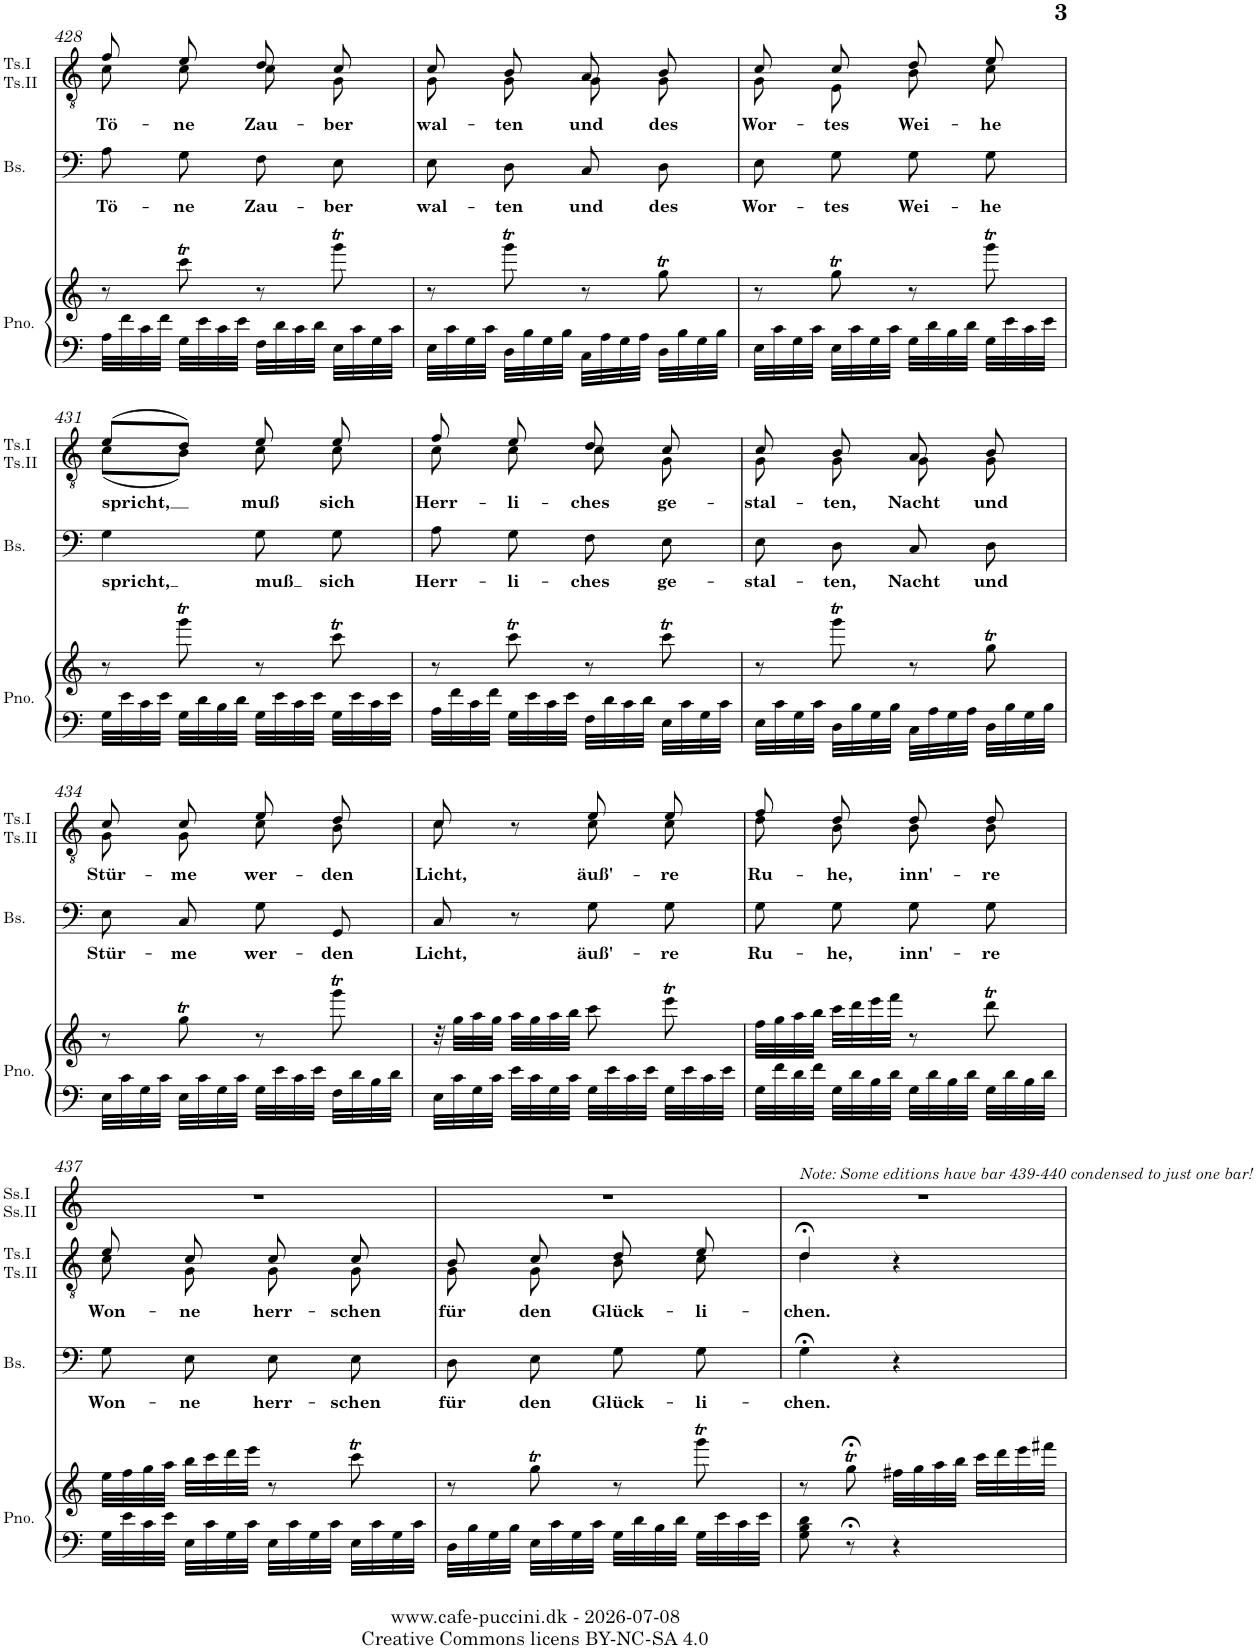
**kern	**kern	**kern	**text	**kern	**text
*part3	*part3	*part2	*part2	*part1	*part1
*staff4	*staff3	*staff2	*staff2	*staff1	*staff1
*I"Piano	*	*I"Bass solo	*	*I"Tenor solo I Tenor solo II	*
*I'Pno.	*	*I'Bs.	*	*I'Ts.I Ts.II	*
!!LO:PB:g=z
*clefF4	*clefG2	*clefF4	*	*clefGv2	*
*k[]	*k[]	*k[]	*	*k[]	*
*M2/4	*M2/4	*M2/4	*	*M2/4	*
=428	=428	=428	=428	=428	=428
!	!	!	!LO:LY:b	!	!LO:LY:b
*	*	*	*	*^	*
32A\LLL	8r	8A\L	Tö-	8f/	8c\	Tö-
32f\	.	.	.	.	.	.
32c\	.	.	.	.	.	.
32f\JJJ	.	.	.	.	.	.
!	!	!	!LO:LY:b	!	!	!LO:LY:b
32G\LLL	8cccT\	8G\J	-ne	8e/	8c\	-ne
32e\	.	.	.	.	.	.
32c\	.	.	.	.	.	.
32e\JJJ	.	.	.	.	.	.
!	!	!	!LO:LY:b	!	!	!LO:LY:b
32F\LLL	8r	8F\L	Zau-	8d/	8c\	Zau-
32d\	.	.	.	.	.	.
32c\	.	.	.	.	.	.
32d\JJJ	.	.	.	.	.	.
!	!	!	!LO:LY:b	!	!	!LO:LY:b
32E\LLL	8gggT\	8E\J	-ber	8c/	8G\	-ber
32c\	.	.	.	.	.	.
32G\	.	.	.	.	.	.
32c\JJJ	.	.	.	.	.	.
=429	=429	=429	=429	=429	=429	=429
!	!	!	!LO:LY:b	!	!	!LO:LY:b
32E\LLL	8r	8E\L	wal-	8c/	8G\	wal-
32c\	.	.	.	.	.	.
32G\	.	.	.	.	.	.
32c\JJJ	.	.	.	.	.	.
!	!	!	!LO:LY:b	!	!	!LO:LY:b
32D\LLL	8gggT\	8D\J	-ten	8B/	8G\	-ten
32B\	.	.	.	.	.	.
32G\	.	.	.	.	.	.
32B\JJJ	.	.	.	.	.	.
!	!	!	!LO:LY:b	!	!	!LO:LY:b
32C\LLL	8r	8C/L	und	8A/	8G\	und
32A\	.	.	.	.	.	.
32G\	.	.	.	.	.	.
32A\JJJ	.	.	.	.	.	.
!	!	!	!LO:LY:b	!	!	!LO:LY:b
32D\LLL	8ggT\	8D/J	des	8B/	8G\	des
32B\	.	.	.	.	.	.
32G\	.	.	.	.	.	.
32B\JJJ	.	.	.	.	.	.
=430	=430	=430	=430	=430	=430	=430
!	!	!	!LO:LY:b	!	!	!LO:LY:b
32E\LLL	8r	8E\L	Wor-	8c/	8G\	Wor-
32c\	.	.	.	.	.	.
32G\	.	.	.	.	.	.
32c\JJJ	.	.	.	.	.	.
!	!	!	!LO:LY:b	!	!	!LO:LY:b
32E\LLL	8ggT\	8G\J	-tes	8c/	8E\	-tes
32c\	.	.	.	.	.	.
32G\	.	.	.	.	.	.
32c\JJJ	.	.	.	.	.	.
!	!	!	!LO:LY:b	!	!	!LO:LY:b
32G\LLL	8r	8G\L	Wei-	8d/	8B\	Wei-
32d\	.	.	.	.	.	.
32B\	.	.	.	.	.	.
32d\JJJ	.	.	.	.	.	.
!	!	!	!LO:LY:b	!	!	!LO:LY:b
32G\LLL	8gggT\	8G\J	-he	8e/	8c\	-he
32e\	.	.	.	.	.	.
32c\	.	.	.	.	.	.
32e\JJJ	.	.	.	.	.	.
!!LO:LB:g=z	!!
=431	=431	=431	=431	=431	=431	=431
!	!	!	!LO:LY:b	!	!	!LO:LY:b
32G\LLL	8r	4G\	spricht,	(>8e/L	(<8c\L	spricht,
32e\	.	.	.	.	.	.
32c\	.	.	.	.	.	.
32e\JJJ	.	.	.	.	.	.
32G\LLL	8gggT\	.	.	8d/J)	8B\J)	.
32d\	.	.	.	.	.	.
32B\	.	.	.	.	.	.
32d\JJJ	.	.	.	.	.	.
!	!	!	!LO:LY:b	!	!	!LO:LY:b
32G\LLL	8r	8G\L	muß	8e/	8c\	muß
32e\	.	.	.	.	.	.
32c\	.	.	.	.	.	.
32e\JJJ	.	.	.	.	.	.
!	!	!	!LO:LY:b	!	!	!LO:LY:b
32G\LLL	8cccT\	8G\J	sich	8e/	8c\	sich
32e\	.	.	.	.	.	.
32c\	.	.	.	.	.	.
32e\JJJ	.	.	.	.	.	.
=432	=432	=432	=432	=432	=432	=432
!	!	!	!LO:LY:b	!	!	!LO:LY:b
32A\LLL	8r	8A\L	Herr-	8f/	8c\	Herr-
32f\	.	.	.	.	.	.
32c\	.	.	.	.	.	.
32f\JJJ	.	.	.	.	.	.
!	!	!	!LO:LY:b	!	!	!LO:LY:b
32G\LLL	8cccT\	8G\J	-li-	8e/	8c\	-li-
32e\	.	.	.	.	.	.
32c\	.	.	.	.	.	.
32e\JJJ	.	.	.	.	.	.
!	!	!	!LO:LY:b	!	!	!LO:LY:b
32F\LLL	8r	8F\L	-ches	8d/	8c\	-ches
32d\	.	.	.	.	.	.
32c\	.	.	.	.	.	.
32d\JJJ	.	.	.	.	.	.
!	!	!	!LO:LY:b	!	!	!LO:LY:b
32E\LLL	8cccT\	8E\J	ge-	8c/	8G\	ge-
32c\	.	.	.	.	.	.
32G\	.	.	.	.	.	.
32c\JJJ	.	.	.	.	.	.
=433	=433	=433	=433	=433	=433	=433
!	!	!	!LO:LY:b	!	!	!LO:LY:b
32E\LLL	8r	8E\L	-stal-	8c/	8G\	-stal-
32c\	.	.	.	.	.	.
32G\	.	.	.	.	.	.
32c\JJJ	.	.	.	.	.	.
!	!	!	!LO:LY:b	!	!	!LO:LY:b
32D\LLL	8gggT\	8D\J	-ten,	8B/	8G\	-ten,
32B\	.	.	.	.	.	.
32G\	.	.	.	.	.	.
32B\JJJ	.	.	.	.	.	.
!	!	!	!LO:LY:b	!	!	!LO:LY:b
32C\LLL	8r	8C/L	Nacht	8A/	8G\	Nacht
32A\	.	.	.	.	.	.
32G\	.	.	.	.	.	.
32A\JJJ	.	.	.	.	.	.
!	!	!	!LO:LY:b	!	!	!LO:LY:b
32D\LLL	8ggT\	8D/J	und	8B/	8G\	und
32B\	.	.	.	.	.	.
32G\	.	.	.	.	.	.
32B\JJJ	.	.	.	.	.	.
!!LO:LB:g=z	!!
=434	=434	=434	=434	=434	=434	=434
!	!	!	!LO:LY:b	!	!	!LO:LY:b
32E\LLL	8r	8E\L	Stür-	8c/	8G\	Stür-
32c\	.	.	.	.	.	.
32G\	.	.	.	.	.	.
32c\JJJ	.	.	.	.	.	.
!	!	!	!LO:LY:b	!	!	!LO:LY:b
32E\LLL	8ggT\	8C\J	-me	8c/	8G\	-me
32c\	.	.	.	.	.	.
32G\	.	.	.	.	.	.
32c\JJJ	.	.	.	.	.	.
!	!	!	!LO:LY:b	!	!	!LO:LY:b
32G\LLL	8r	8G/L	wer-	8e/	8c\	wer-
32e\	.	.	.	.	.	.
32c\	.	.	.	.	.	.
32e\JJJ	.	.	.	.	.	.
!	!	!	!LO:LY:b	!	!	!LO:LY:b
32F\LLL	8gggT\	8GG/J	-den	8d/	8B\	-den
32d\	.	.	.	.	.	.
32B\	.	.	.	.	.	.
32d\JJJ	.	.	.	.	.	.
=435	=435	=435	=435	=435	=435	=435
!	!	!	!LO:LY:b	!	!	!LO:LY:b
32E\LLL	32r	8C/	Licht,	8c/	8c\	Licht,
32c\	32gg\LLL	.	.	.	.	.
32G\	32aa\	.	.	.	.	.
32c\JJJ	32gg\JJJ	.	.	.	.	.
32e\LLL	32aa\LLL	8r	.	8r	8ryy	.
32c\	32gg\	.	.	.	.	.
32G\	32aa\	.	.	.	.	.
32c\JJJ	32bb\JJJ	.	.	.	.	.
!	!	!	!LO:LY:b	!	!	!LO:LY:b
32G\LLL	8ccc\	8G\L	äuß'-	8e/	8c\	äuß'-
32e\	.	.	.	.	.	.
32c\	.	.	.	.	.	.
32e\JJJ	.	.	.	.	.	.
!	!	!	!LO:LY:b	!	!	!LO:LY:b
32G\LLL	8eeet\	8G\J	-re	8e/	8c\	-re
32e\	.	.	.	.	.	.
32c\	.	.	.	.	.	.
32e\JJJ	.	.	.	.	.	.
=436	=436	=436	=436	=436	=436	=436
!	!	!	!LO:LY:b	!	!	!LO:LY:b
32G\LLL	32ff\LLL	8G\L	Ru-	8f/	8d\	Ru-
32f\	32gg\	.	.	.	.	.
32d\	32aa\	.	.	.	.	.
32f\JJJ	32bb\JJJ	.	.	.	.	.
!	!	!	!LO:LY:b	!	!	!LO:LY:b
32G\LLL	32ccc\LLL	8G\J	-he,	8d/	8B\	-he,
32d\	32ddd\	.	.	.	.	.
32B\	32eee\	.	.	.	.	.
32d\JJJ	32fff\JJJ	.	.	.	.	.
!	!	!	!LO:LY:b	!	!	!LO:LY:b
32G\LLL	8r	8G\L	inn'-	8d/	8B\	inn'-
32d\	.	.	.	.	.	.
32B\	.	.	.	.	.	.
32d\JJJ	.	.	.	.	.	.
!	!	!	!LO:LY:b	!	!	!LO:LY:b
32G\LLL	8dddT\	8G\J	-re	8d/	8B\	-re
32d\	.	.	.	.	.	.
32B\	.	.	.	.	.	.
32d\JJJ	.	.	.	.	.	.
!!LO:LB:g=z	!!
=437	=437	=437	=437	=437	=437	=437
!	!	!	!LO:LY:b	!	!	!LO:LY:b
32G\LLL	32ee\LLL	8G\L	Won-	8e/	8c\	Won-
32e\	32ff\	.	.	.	.	.
32c\	32gg\	.	.	.	.	.
32e\JJJ	32aa\JJJ	.	.	.	.	.
!	!	!	!LO:LY:b	!	!	!LO:LY:b
32E\LLL	32bb\LLL	8E\J	-ne	8c/	8G\	-ne
32c\	32ccc\	.	.	.	.	.
32G\	32ddd\	.	.	.	.	.
32c\JJJ	32eee\JJJ	.	.	.	.	.
!	!	!	!LO:LY:b	!	!	!LO:LY:b
32E\LLL	8r	8E\L	herr-	8c/	8G\	herr-
32c\	.	.	.	.	.	.
32G\	.	.	.	.	.	.
32c\JJJ	.	.	.	.	.	.
!	!	!	!LO:LY:b	!	!	!LO:LY:b
32E\LLL	8cccT\	8E\J	-schen	8c/	8G\	-schen
32c\	.	.	.	.	.	.
32G\	.	.	.	.	.	.
32c\JJJ	.	.	.	.	.	.
=438	=438	=438	=438	=438	=438	=438
!	!	!	!LO:LY:b	!	!	!LO:LY:b
32D\LLL	8r	8D\L	für	8B/	8G\	für
32B\	.	.	.	.	.	.
32G\	.	.	.	.	.	.
32B\JJJ	.	.	.	.	.	.
!	!	!	!LO:LY:b	!	!	!LO:LY:b
32E\LLL	8ggT\	8E\J	den	8c/	8G\	den
32c\	.	.	.	.	.	.
32G\	.	.	.	.	.	.
32c\JJJ	.	.	.	.	.	.
!	!	!	!LO:LY:b	!	!	!LO:LY:b
32G\LLL	8r	8G\L	Glück-	8d/	8B\	Glück-
32d\	.	.	.	.	.	.
32B\	.	.	.	.	.	.
32d\JJJ	.	.	.	.	.	.
!	!	!	!LO:LY:b	!	!	!LO:LY:b
32G\LLL	8gggT\	8G\J	-li-	8e/	8c\	-li-
32e\	.	.	.	.	.	.
32c\	.	.	.	.	.	.
32e\JJJ	.	.	.	.	.	.
=439	=439	=439	=439	=439	=439	=439
!	!	!	!LO:LY:b	!	!	!LO:LY:b
8G\ 8B\ 8d\	8r	4G;<\	-chen.	4d;</	4d\	-chen.
8r;<	8gg;<T\	.	.	.	.	.
4r	32ff#X\LLL	4r	.	4r	4ryy	.
.	32gg\	.	.	.	.	.
.	32aa\	.	.	.	.	.
.	32bb\JJJ	.	.	.	.	.
.	32ccc\LLL	.	.	.	.	.
.	32ddd\	.	.	.	.	.
.	32eee\	.	.	.	.	.
.	32fff#X\JJJ	.	.	.	.	.
*	*	*	*	*v	*v	*
=	=	=	=	=	=
*-	*-	*-	*-	*-	*-
